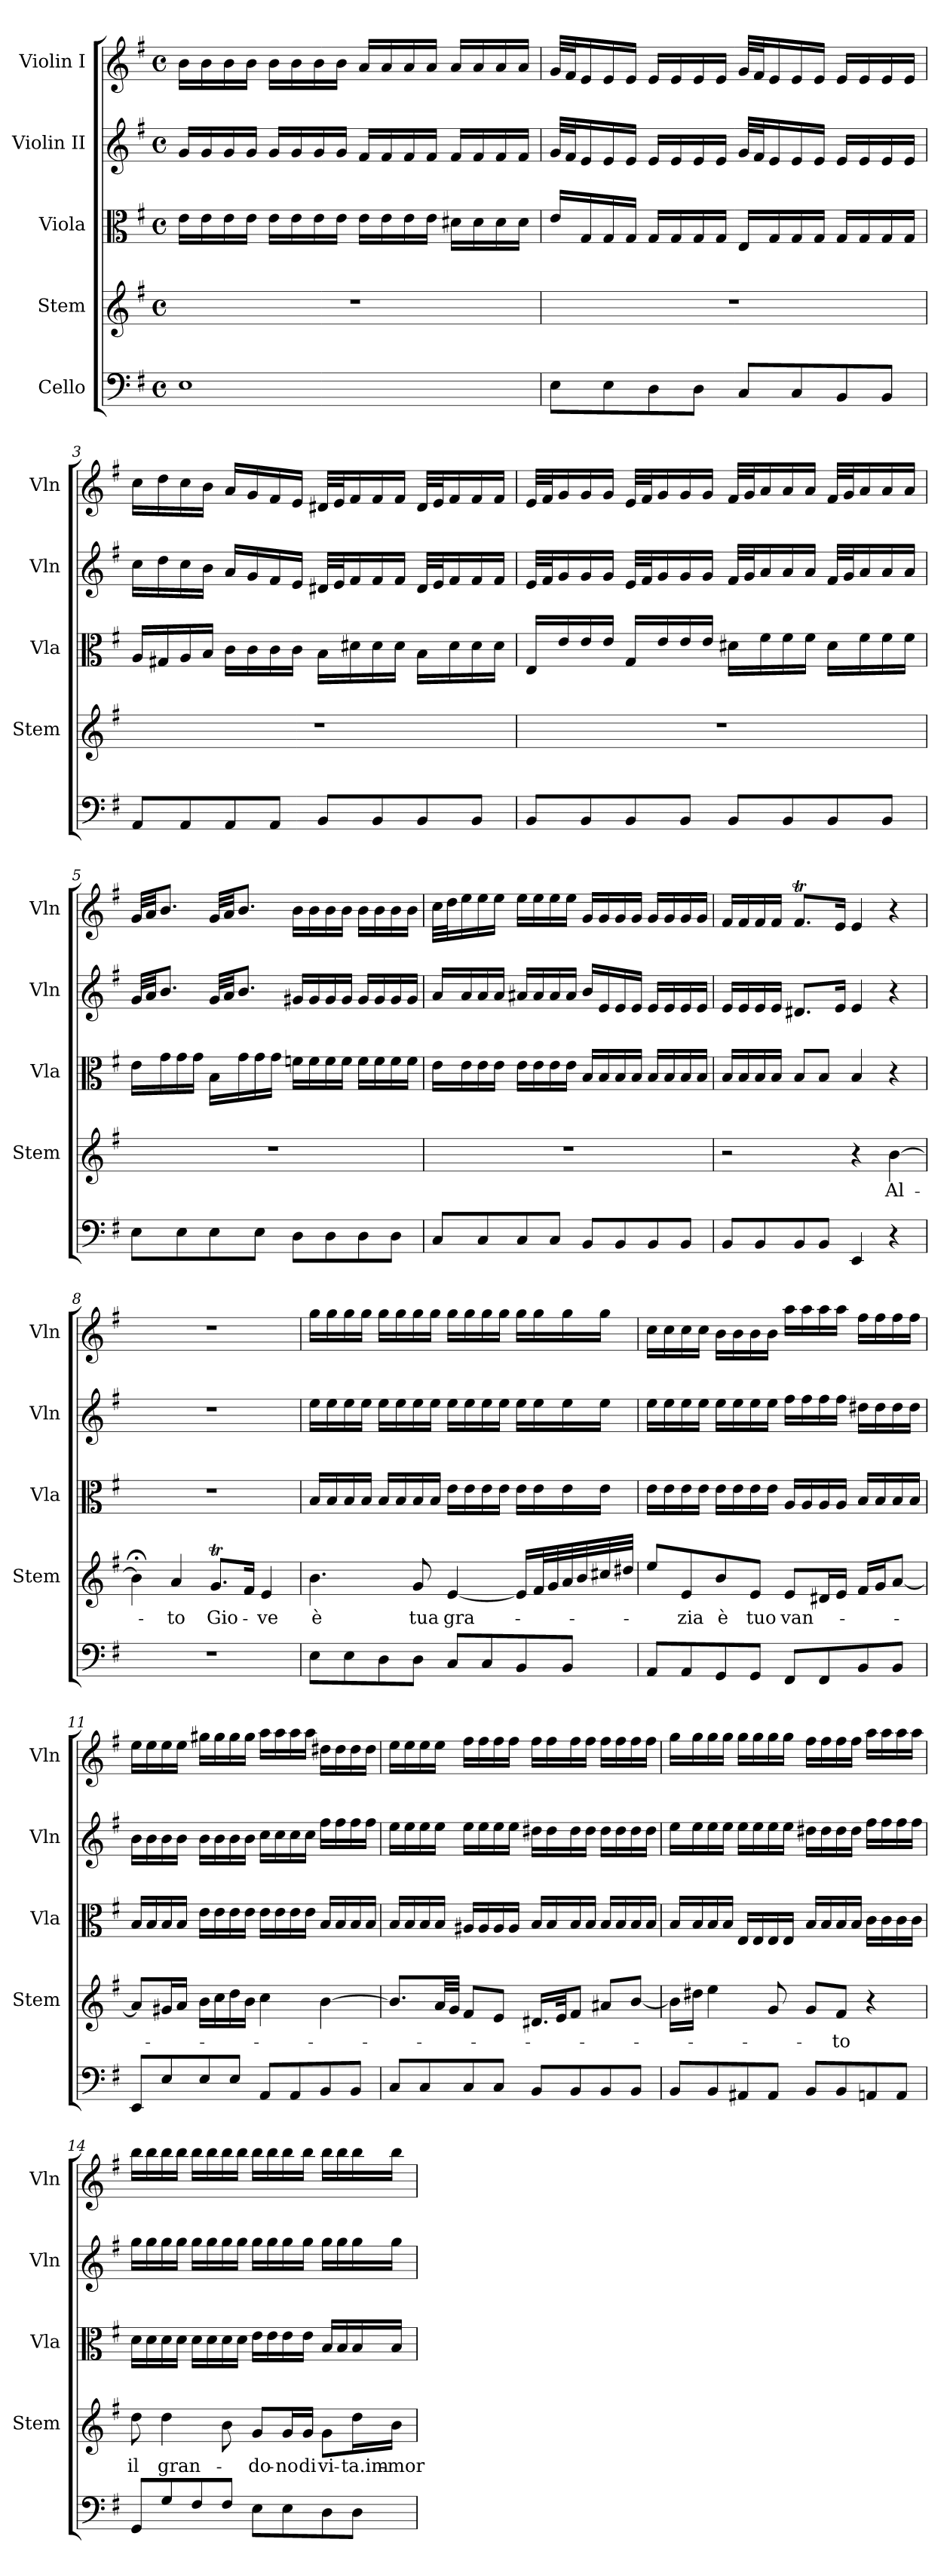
**kern	**kern	**text	**kern	**kern	**kern
*part5	*part4	*part4	*part3	*part2	*part1
*staff5	*staff4	*staff4	*staff3	*staff2	*staff1
*I"Cello	*I"Stem	*	*I"Viola	*I"Violin II	*I"Violin I
*	*I'Stem	*	*I'Vla	*I'Vln	*I'Vln
*clefF4	*clefG2	*	*clefC3	*clefG2	*clefG2
*k[f#]	*k[f#]	*	*k[f#]	*k[f#]	*k[f#]
*M4/4	*M4/4	*	*M4/4	*M4/4	*M4/4
*met(c)	*met(c)	*	*met(c)	*met(c)	*met(c)
*MM40	*MM40	*	*MM40	*MM40	*MM40
=1	=1	=1	=1	=1	=1
1E	1r	.	16e\LL	16g/LL	16b\LL
.	.	.	16e\	16g/	16b\
.	.	.	16e\	16g/	16b\
.	.	.	16e\JJ	16g/JJ	16b\JJ
.	.	.	16e\LL	16g/LL	16b\LL
.	.	.	16e\	16g/	16b\
.	.	.	16e\	16g/	16b\
.	.	.	16e\JJ	16g/JJ	16b\JJ
.	.	.	16e\LL	16f#/LL	16a/LL
.	.	.	16e\	16f#/	16a/
.	.	.	16e\	16f#/	16a/
.	.	.	16e\JJ	16f#/JJ	16a/JJ
.	.	.	16d#X\LL	16f#/LL	16a/LL
.	.	.	16d#\	16f#/	16a/
.	.	.	16d#\	16f#/	16a/
.	.	.	16d#\JJ	16f#/JJ	16a/JJ
=2	=2	=2	=2	=2	=2
8E\L	1r	.	16e/LL	32g/LLL	32g/LLL
.	.	.	.	32f#/J	32f#/J
.	.	.	16G/	16e/	16e/
8E\	.	.	16G/	16e/	16e/
.	.	.	16G/JJ	16e/JJ	16e/JJ
8D\	.	.	16G/LL	16e/LL	16e/LL
.	.	.	16G/	16e/	16e/
8D\J	.	.	16G/	16e/	16e/
.	.	.	16G/JJ	16e/JJ	16e/JJ
8C/L	.	.	16E/LL	32g/LLL	32g/LLL
.	.	.	.	32f#/J	32f#/J
.	.	.	16G/	16e/	16e/
8C/	.	.	16G/	16e/	16e/
.	.	.	16G/JJ	16e/JJ	16e/JJ
8BB/	.	.	16G/LL	16e/LL	16e/LL
.	.	.	16G/	16e/	16e/
8BB/J	.	.	16G/	16e/	16e/
.	.	.	16G/JJ	16e/JJ	16e/JJ
!!LO:LB:g=z
=3	=3	=3	=3	=3	=3
8AA/L	1r	.	16A/LL	16cc\LL	16cc\LL
.	.	.	16G#X/	16dd\	16dd\
8AA/	.	.	16A/	16cc\	16cc\
.	.	.	16B/JJ	16b\JJ	16b\JJ
8AA/	.	.	16c\LL	16a/LL	16a/LL
.	.	.	16c\	16g/	16g/
8AA/J	.	.	16c\	16f#/	16f#/
.	.	.	16c\JJ	16e/JJ	16e/JJ
8BB/L	.	.	16B\LL	32d#X/LLL	32d#X/LLL
.	.	.	.	32e/J	32e/J
.	.	.	16d#X\	16f#/	16f#/
8BB/	.	.	16d#\	16f#/	16f#/
.	.	.	16d#\JJ	16f#/JJ	16f#/JJ
8BB/	.	.	16B\LL	32d#/LLL	32d#/LLL
.	.	.	.	32e/J	32e/J
.	.	.	16d#\	16f#/	16f#/
8BB/J	.	.	16d#\	16f#/	16f#/
.	.	.	16d#\JJ	16f#/JJ	16f#/JJ
=4	=4	=4	=4	=4	=4
8BB/L	1r	.	16E/LL	32e/LLL	32e/LLL
.	.	.	.	32f#/J	32f#/J
.	.	.	16e/	16g/	16g/
8BB/	.	.	16e/	16g/	16g/
.	.	.	16e/JJ	16g/JJ	16g/JJ
8BB/	.	.	16G/LL	32e/LLL	32e/LLL
.	.	.	.	32f#/J	32f#/J
.	.	.	16e/	16g/	16g/
8BB/J	.	.	16e/	16g/	16g/
.	.	.	16e/JJ	16g/JJ	16g/JJ
8BB/L	.	.	16d#X\LL	32f#/LLL	32f#/LLL
.	.	.	.	32g/J	32g/J
.	.	.	16f#\	16a/	16a/
8BB/	.	.	16f#\	16a/	16a/
.	.	.	16f#\JJ	16a/JJ	16a/JJ
8BB/	.	.	16d#\LL	32f#/LLL	32f#/LLL
.	.	.	.	32g/J	32g/J
.	.	.	16f#\	16a/	16a/
8BB/J	.	.	16f#\	16a/	16a/
.	.	.	16f#\JJ	16a/JJ	16a/JJ
!!LO:PB:g=z
=5	=5	=5	=5	=5	=5
8E\L	1r	.	16e\LL	32g/LLL	32g/LLL
.	.	.	.	32a/JJ	32a/JJ
.	.	.	16g\	8.b/J	8.b/J
8E\	.	.	16g\	.	.
.	.	.	16g\JJ	.	.
8E\	.	.	16B\LL	32g/LLL	32g/LLL
.	.	.	.	32a/JJ	32a/JJ
.	.	.	16g\	8.b/J	8.b/J
8E\J	.	.	16g\	.	.
.	.	.	16g\JJ	.	.
8D\L	.	.	16fn\LL	16g#X/LL	16b\LL
.	.	.	16f\	16g#/	16b\
8D\	.	.	16f\	16g#/	16b\
.	.	.	16f\JJ	16g#/JJ	16b\JJ
8D\	.	.	16f\LL	16g#/LL	16b\LL
.	.	.	16f\	16g#/	16b\
8D\J	.	.	16f\	16g#/	16b\
.	.	.	16f\JJ	16g#/JJ	16b\JJ
=6	=6	=6	=6	=6	=6
8C/L	1r	.	16e\LL	16a/LL	32cc\LLL
.	.	.	.	.	32dd\J
.	.	.	16e\	16a/	16ee\
8C/	.	.	16e\	16a/	16ee\
.	.	.	16e\JJ	16a/JJ	16ee\JJ
8C/	.	.	16e\LL	16a#X/LL	16ee\LL
.	.	.	16e\	16a#/	16ee\
8C/J	.	.	16e\	16a#/	16ee\
.	.	.	16e\JJ	16a#/JJ	16ee\JJ
8BB/L	.	.	16B/LL	16b/LL	16g/LL
.	.	.	16B/	16e/	16g/
8BB/	.	.	16B/	16e/	16g/
.	.	.	16B/JJ	16e/JJ	16g/JJ
8BB/	.	.	16B/LL	16e/LL	16g/LL
.	.	.	16B/	16e/	16g/
8BB/J	.	.	16B/	16e/	16g/
.	.	.	16B/JJ	16e/JJ	16g/JJ
!!LO:LB:g=z
=7	=7	=7	=7	=7	=7
8BB/L	2r	.	16B/LL	16e/LL	16f#/LL
.	.	.	16B/	16e/	16f#/
8BB/	.	.	16B/	16e/	16f#/
.	.	.	16B/JJ	16e/JJ	16f#/JJ
8BB/	.	.	8B/L	8.d#X/L	8.f#t/L
8BB/J	.	.	8B/J	.	.
.	.	.	.	16e/Jk	16e/Jk
4EE/	4r	.	4B/	4e/	4e/
4r	[4b\	Al-	4r	4r	4r
=8	=8	=8	=8	=8	=8
1r	4b;<\]	.	1r	1r	1r
.	4a/	-to	.	.	.
.	8.gT/L	Gio-	.	.	.
.	16f#/Jk	.	.	.	.
.	4e/	-ve	.	.	.
=9	=9	=9	=9	=9	=9
8E\L	4.b\	è	16B/LL	16ee\LL	16gg\LL
.	.	.	16B/	16ee\	16gg\
8E\	.	.	16B/	16ee\	16gg\
.	.	.	16B/JJ	16ee\JJ	16gg\JJ
8D\	.	.	16B/LL	16ee\LL	16gg\LL
.	.	.	16B/	16ee\	16gg\
8D\J	8g/	tua	16B/	16ee\	16gg\
.	.	.	16B/JJ	16ee\JJ	16gg\JJ
8C/L	[4e/	gra-	16e\LL	16ee\LL	16gg\LL
.	.	.	16e\	16ee\	16gg\
8C/	.	.	16e\	16ee\	16gg\
.	.	.	16e\JJ	16ee\JJ	16gg\JJ
8BB/	16e/LL]	.	16e\LL	16ee\LL	16gg\LL
.	32f#/L	.	16e\	16ee\	16gg\
.	32g/	.	.	.	.
8BB/J	32a/	.	16e\	16ee\	16gg\
.	32b/	.	.	.	.
.	32cc#X/	.	16e\JJ	16ee\JJ	16gg\JJ
.	32dd#X/JJJ	.	.	.	.
!!LO:PB:g=z
=10	=10	=10	=10	=10	=10
8AA/L	8ee/L	.	16e\LL	16ee\LL	16cc\LL
.	.	.	16e\	16ee\	16cc\
8AA/	8e/	-zia	16e\	16ee\	16cc\
.	.	.	16e\JJ	16ee\JJ	16cc\JJ
8GG/	8b/	è	16e\LL	16ee\LL	16b\LL
.	.	.	16e\	16ee\	16b\
8GG/J	8e/J	tuo	16e\	16ee\	16b\
.	.	.	16e\JJ	16ee\JJ	16b\JJ
8FF#/L	8e/L	van-	16A/LL	16ff#\LL	16aa\LL
.	.	.	16A/	16ff#\	16aa\
8FF#/	16d#X/L	.	16A/	16ff#\	16aa\
.	16e/JJ	.	16A/JJ	16ff#\JJ	16aa\JJ
8BB/	16f#/LL	.	16B/LL	16dd#X\LL	16ff#\LL
.	16g/J	.	16B/	16dd#\	16ff#\
8BB/J	[8a/J	.	16B/	16dd#\	16ff#\
.	.	.	16B/JJ	16dd#\JJ	16ff#\JJ
=11	=11	=11	=11	=11	=11
8EE/L	8a/L]	.	16B/LL	16b\LL	16ee\LL
.	.	.	16B/	16b\	16ee\
8E/	16g#X/L	.	16B/	16b\	16ee\
.	16a/JJ	.	16B/JJ	16b\JJ	16ee\JJ
8E/	16b\LL	.	16e\LL	16b\LL	16gg#X\LL
.	16cc\	.	16e\	16b\	16gg#\
8E/J	16dd\	.	16e\	16b\	16gg#\
.	16b\JJ	.	16e\JJ	16b\JJ	16gg#\JJ
8AA/L	4cc\	.	16e\LL	16cc\LL	16aa\LL
.	.	.	16e\	16cc\	16aa\
8AA/	.	.	16e\	16cc\	16aa\
.	.	.	16e\JJ	16cc\JJ	16aa\JJ
8BB/	[4b\	.	16B/LL	16ff#\LL	16dd#X\LL
.	.	.	16B/	16ff#\	16dd#\
8BB/J	.	.	16B/	16ff#\	16dd#\
.	.	.	16B/JJ	16ff#\JJ	16dd#\JJ
!!LO:LB:g=z
=12	=12	=12	=12	=12	=12
8C/L	8.b/L]	.	16B/LL	16ee\LL	16ee\LL
.	.	.	16B/	16ee\	16ee\
8C/	.	.	16B/	16ee\	16ee\
.	32a/LL	.	16B/JJ	16ee\JJ	16ee\JJ
.	32g/JJJ	.	.	.	.
8C/	8f#/L	.	16A#X/LL	16ee\LL	16ff#\LL
.	.	.	16A#/	16ee\	16ff#\
8C/J	8e/J	.	16A#/	16ee\	16ff#\
.	.	.	16A#/JJ	16ee\JJ	16ff#\JJ
8BB/L	16.d#X/LL	.	16B/LL	16dd#X\LL	16ff#\LL
.	.	.	16B/	16dd#\	16ff#\
.	32e/JK	.	.	.	.
8BB/	8f#/J	.	16B/	16dd#\	16ff#\
.	.	.	16B/JJ	16dd#\JJ	16ff#\JJ
8BB/	8a#X/L	.	16B/LL	16dd#\LL	16ff#\LL
.	.	.	16B/	16dd#\	16ff#\
8BB/J	[8b/J	.	16B/	16dd#\	16ff#\
.	.	.	16B/JJ	16dd#\JJ	16ff#\JJ
=13	=13	=13	=13	=13	=13
8BB/L	16b\LL]	.	16B/LL	16ee\LL	16gg\LL
.	16dd#X\JJ	.	16B/	16ee\	16gg\
8BB/	4ee\	.	16B/	16ee\	16gg\
.	.	.	16B/JJ	16ee\JJ	16gg\JJ
8AA#X/	.	.	16E/LL	16ee\LL	16gg\LL
.	.	.	16E/	16ee\	16gg\
8AA#/J	8g/	.	16E/	16ee\	16gg\
.	.	.	16E/JJ	16ee\JJ	16gg\JJ
8BB/L	8g/L	.	16B/LL	16dd#X\LL	16ff#\LL
.	.	.	16B/	16dd#\	16ff#\
8BB/	8f#/J	-to	16B/	16dd#\	16ff#\
.	.	.	16B/JJ	16dd#\JJ	16ff#\JJ
8AAn/	4r	.	16c\LL	16ff#\LL	16aa\LL
.	.	.	16c\	16ff#\	16aa\
8AA/J	.	.	16c\	16ff#\	16aa\
.	.	.	16c\JJ	16ff#\JJ	16aa\JJ
!!LO:PB:g=z
=14	=14	=14	=14	=14	=14
8GG/L	8dd\	il	16d\LL	16gg\LL	16bb\LL
.	.	.	16d\	16gg\	16bb\
8G/	4dd\	gran-	16d\	16gg\	16bb\
.	.	.	16d\JJ	16gg\JJ	16bb\JJ
8F#/	.	.	16d\LL	16gg\LL	16bb\LL
.	.	.	16d\	16gg\	16bb\
8F#/J	8b\	.	16d\	16gg\	16bb\
.	.	.	16d\JJ	16gg\JJ	16bb\JJ
8E\L	8g/L	-do-	16e\LL	16gg\LL	16bb\LL
.	.	.	16e\	16gg\	16bb\
8E\	16g/L	no	16e\	16gg\	16bb\
.	16g/JJ	di	16e\JJ	16gg\JJ	16bb\JJ
8D\	8g\L	vi-	16B/LL	16gg\LL	16bb\LL
.	.	.	16B/	16gg\	16bb\
8D\J	16dd\L	-ta.im-	16B/	16gg\	16bb\
.	16b\JJ	-mor-	16B/JJ	16gg\JJ	16bb\JJ
=	=	=	=	=	=
*-	*-	*-	*-	*-	*-
